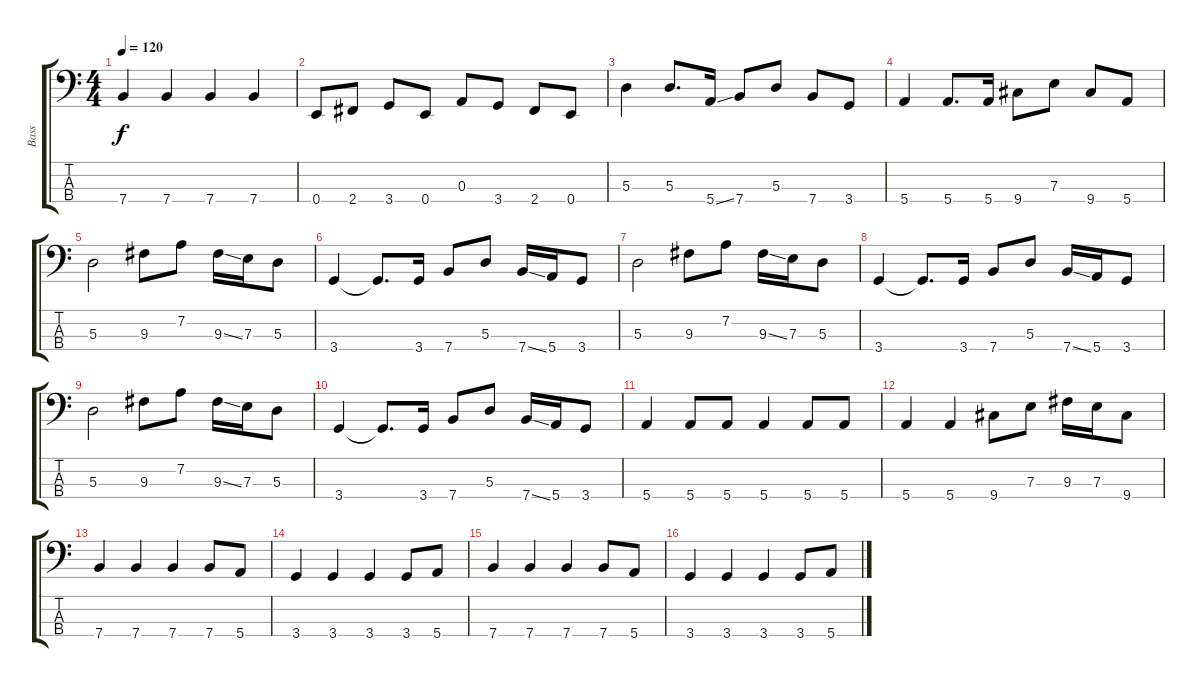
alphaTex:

\track ("Bass" "Bass") {instrument fretlessbass}
\staff {score tabs}
\tuning (G2 D2 A1 E1) {hide}
\ts (4 4)
\tempo 120
\clef f4
\ks c
7.4.4{dy f} 7.4.4 7.4.4 7.4.4 |
0.4.8 2.4.8 3.4.8 0.4.8 0.3.8 3.4.8 2.4.8 0.4.8 |
5.3.4 5.3.8{d} 5.4{ss}.16 7.4.8 5.3.8 7.4.8 3.4.8 |
5.4.4 5.4.8{d} 5.4.16 9.4.8 7.3.8 9.4.8 5.4.8 |
5.3.2 9.3.8 7.2.8 9.3{ss}.16 7.3.16 5.3.8 |
3.4.4 3.4{t}.8{d} 3.4.16 7.4.8 5.3.8 7.4{ss}.16 5.4.16 3.4.8 |
5.3.2 9.3.8 7.2.8 9.3{ss}.16 7.3.16 5.3.8 |
3.4.4 3.4{t}.8{d} 3.4.16 7.4.8 5.3.8 7.4{ss}.16 5.4.16 3.4.8 |
5.3.2 9.3.8 7.2.8 9.3{ss}.16 7.3.16 5.3.8 |
3.4.4 3.4{t}.8{d} 3.4.16 7.4.8 5.3.8 7.4{ss}.16 5.4.16 3.4.8 |
5.4.4 5.4.8 5.4.8 5.4.4 5.4.8 5.4.8 |
5.4.4 5.4.4 9.4.8 7.3.8 9.3.16 7.3.16 9.4.8 |
7.4.4 7.4.4 7.4.4 7.4.8 5.4.8 |
3.4.4 3.4.4 3.4.4 3.4.8 5.4.8 |
7.4.4 7.4.4 7.4.4 7.4.8 5.4.8 |
3.4.4 3.4.4 3.4.4 3.4.8 5.4.8
